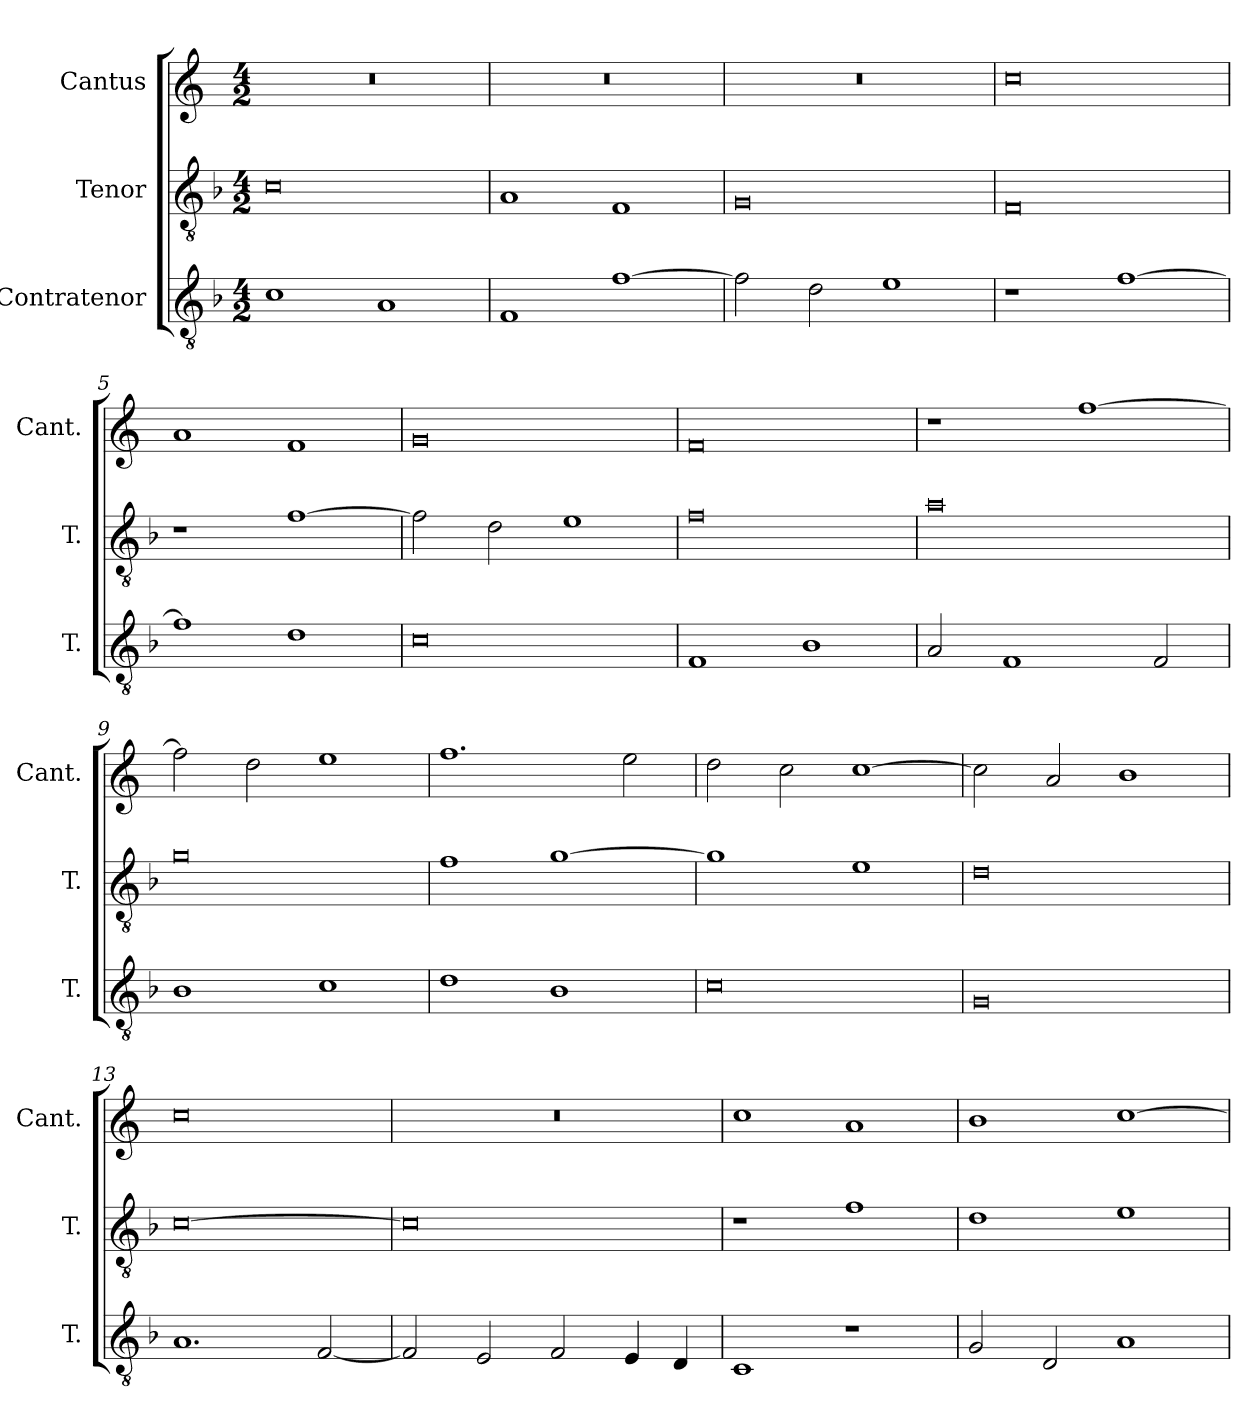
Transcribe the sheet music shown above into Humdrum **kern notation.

**kern	**kern	**kern
*part3	*part2	*part1
*staff3	*staff2	*staff1
*I"Contratenor	*I"Tenor	*I"Cantus
*I'T.	*I'T.	*I'Cant.
*clefGv2	*clefGv2	*clefG2
*ITrd7c12	*ITrd7c12	*
*k[b-]	*k[b-]	*k[]
*F:	*F:	*C:
*M4/2	*M4/2	*M4/2
=1	=1	=1
1C\	0C\	0r
1AA/	.	.
=2	=2	=2
1FF/	1AA/	0r
[1F\	1FF/	.
=3	=3	=3
2F\]	0GG/	0r
2D\	.	.
1E\	.	.
=4	=4	=4
1r	0FF/	0cc\
[1F\	.	.
=5	=5	=5
1F\]	1r	1a/
1D\	[1F\	1f/
=6	=6	=6
0C\	2F\]	0g/
.	2D\	.
.	1E\	.
=7	=7	=7
1FF/	0F\	0f/
1BB-\	.	.
=8	=8	=8
2AA/	0A\	1r
1FF/	.	.
.	.	[1ff\
2FF/	.	.
=9	=9	=9
1BB-\	0G\	2ff\]
.	.	2dd\
1C\	.	1ee\
=10	=10	=10
1D\	1F\	1.ff\
1BB-\	[1G\	.
.	.	2ee\
=11	=11	=11
0C\	1G\]	2dd\
.	.	2cc\
.	1E\	[1cc\
=12	=12	=12
0GG/	0D\	2cc\]
.	.	2a/
.	.	1b\
=13	=13	=13
1.AA/	[0C\	0cc\
[2FF/	.	.
=14	=14	=14
2FF/]	0C\]	0r
2EE/	.	.
2FF/	.	.
4EE/	.	.
4DD/	.	.
=15	=15	=15
1CC/	1r	1cc\
1r	1F\	1a/
=16	=16	=16
2GG/	1D\	1b\
2DD/	.	.
1AA/	1E\	[1cc\
=	=	=
*-	*-	*-
